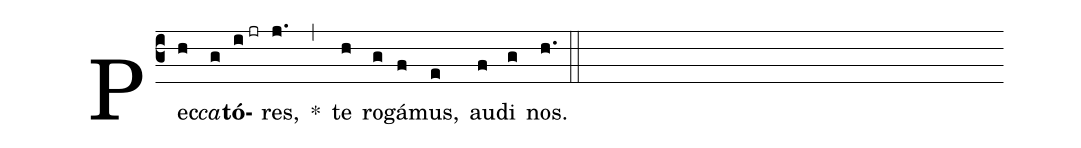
%%
(c3)Pec(h)<i>ca</i>(g)<b>tó</b>(i//jr)res,(j.) *(,) te(h) ro(g)gá(f)mus,(e) au(f)di(g) nos.(h.) (::)
